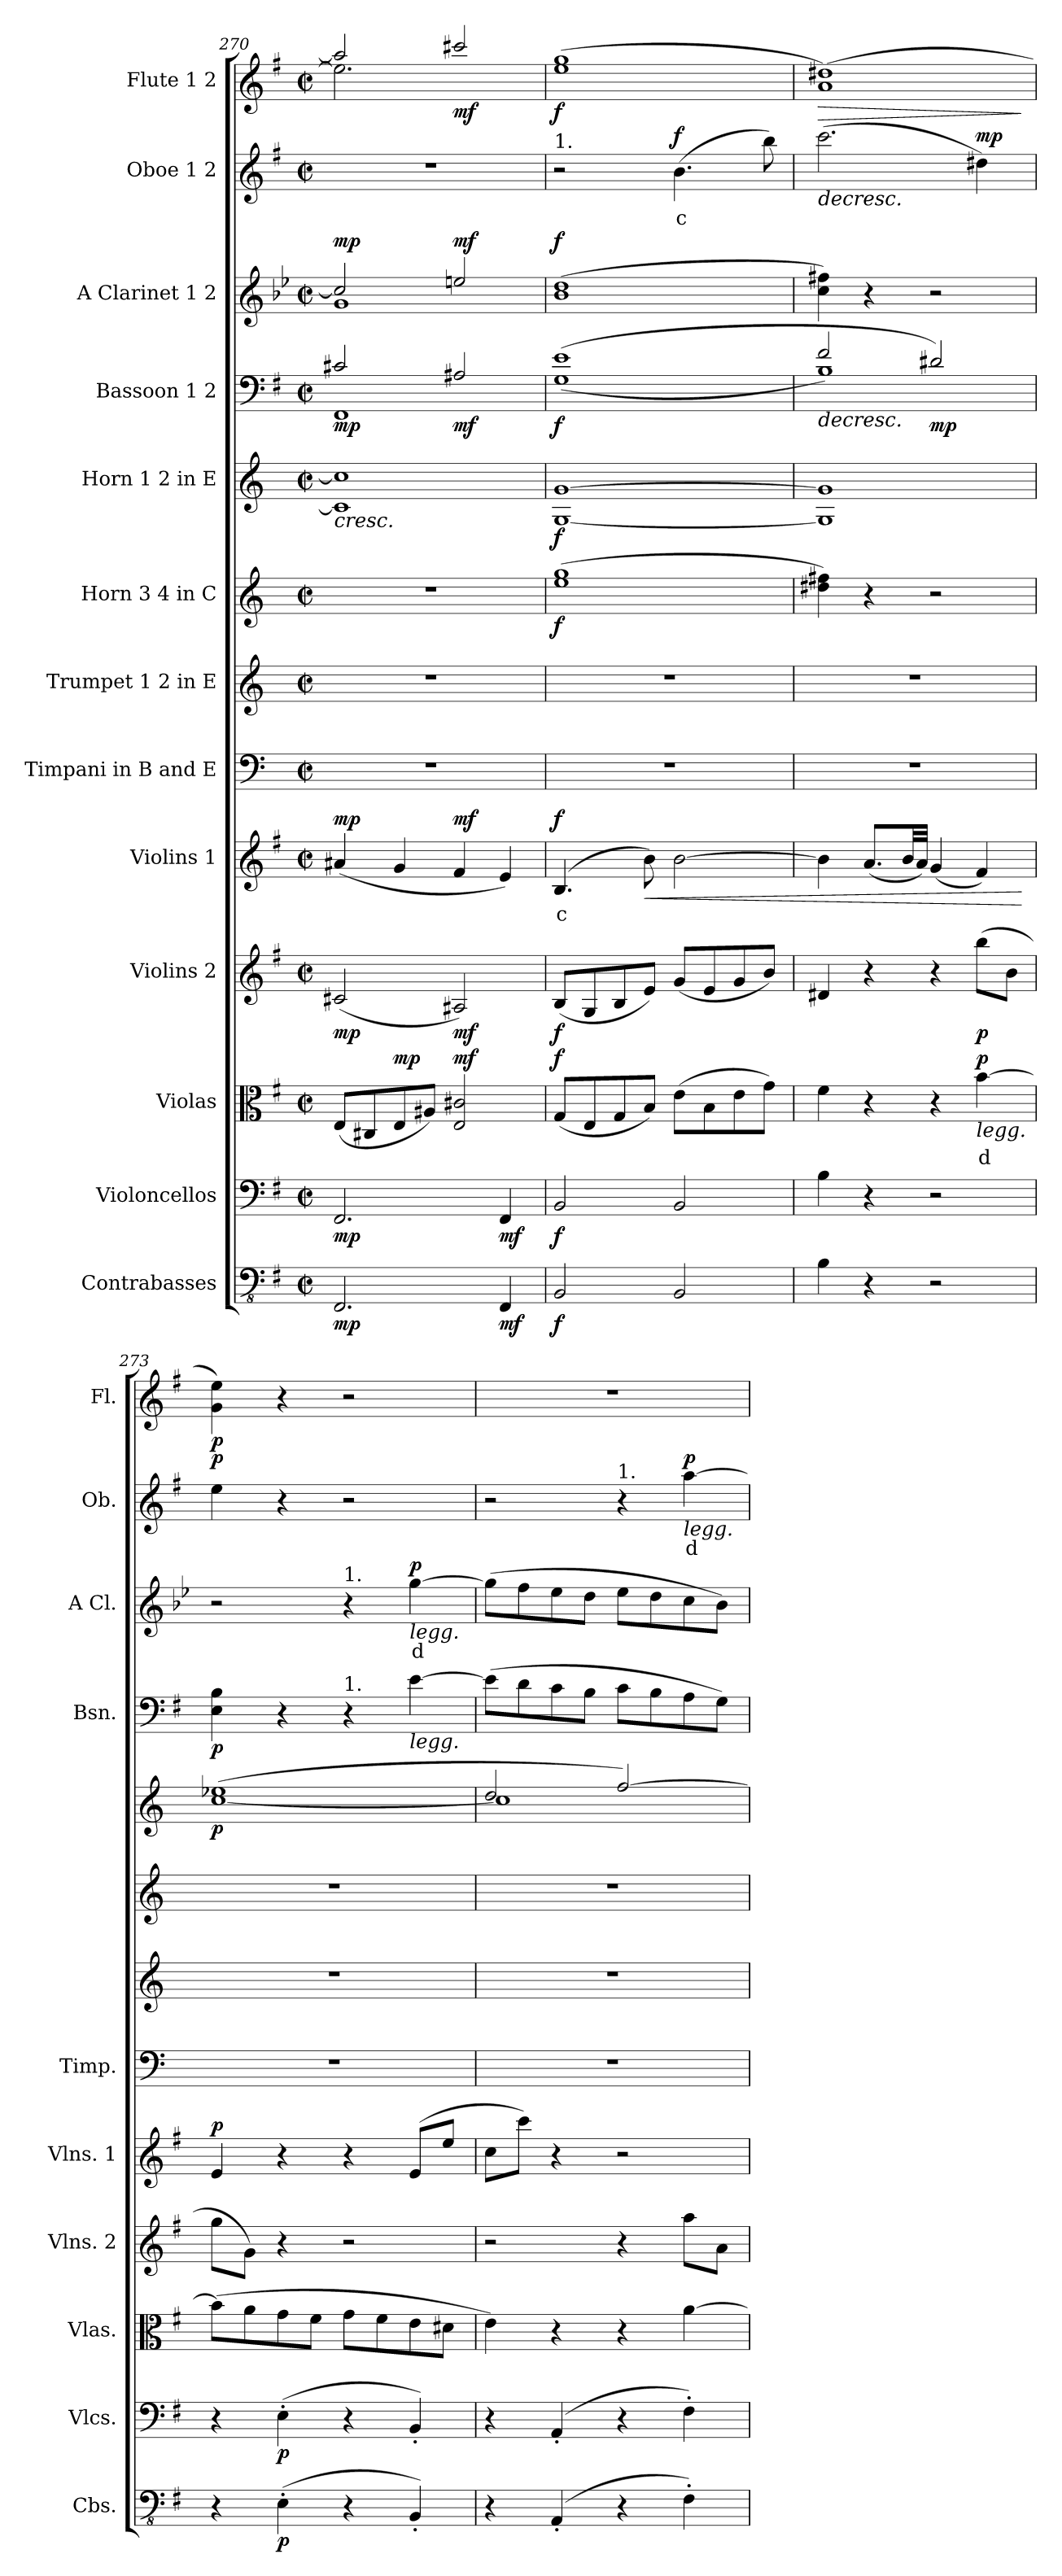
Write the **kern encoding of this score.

**kern	**dynam	**kern	**dynam	**kern	**text	**dynam	**kern	**dynam	**kern	**text	**dynam	**kern	**kern	**kern	**dynam	**kern	**dynam	**kern	**dynam	**kern	**text	**dynam	**kern	**text	**dynam	**kern	**dynam
*part13	*part13	*part12	*part12	*part11	*part11	*part11	*part10	*part10	*part9	*part9	*part9	*part8	*part7	*part6	*part6	*part5	*part5	*part4	*part4	*part3	*part3	*part3	*part2	*part2	*part2	*part1	*part1
*staff13	*staff13	*staff12	*staff12	*staff11	*staff11	*staff11	*staff10	*staff10	*staff9	*staff9	*staff9	*staff8	*staff7	*staff6	*staff6	*staff5	*staff5	*staff4	*staff4	*staff3	*staff3	*staff3	*staff2	*staff2	*staff2	*staff1	*staff1
*I"Contrabasses	*	*I"Violoncellos	*	*I"Violas	*	*	*I"Violins 2	*	*I"Violins 1	*	*	*I"Timpani in B and E	*I"Trumpet 1 2 in E	*I"Horn 3 4  in C	*	*I"Horn 1 2 in E	*	*I"Bassoon 1 2	*	*I"A Clarinet 1 2	*	*	*I"Oboe 1 2	*	*	*I"Flute 1 2	*
*I'Cbs.	*	*I'Vlcs.	*	*I'Vlas.	*	*	*I'Vlns. 2	*	*I'Vlns. 1	*	*	*I'Timp.	*	*	*	*	*	*I'Bsn.	*	*I'A Cl.	*	*	*I'Ob.	*	*	*I'Fl.	*
*clefFv4	*	*clefF4	*	*clefC3	*	*	*clefG2	*	*clefG2	*	*	*clefF4	*clefG2	*clefG2	*	*clefG2	*	*clefF4	*	*clefG2	*	*	*clefG2	*	*	*clefG2	*
*	*	*	*	*	*	*	*	*	*	*	*	*	*ITrd-2c-4	*ITrd7c12	*	*ITrd5c8	*	*	*	*ITrd2c3	*	*	*	*	*	*	*
*k[f#]	*	*k[f#]	*	*k[f#]	*	*	*k[f#]	*	*k[f#]	*	*	*k[]	*k[f#c#g#d#]	*k[]	*	*k[f#c#g#d#]	*	*k[f#]	*	*k[f#]	*	*	*k[f#]	*	*	*k[f#]	*
*M2/2	*	*M2/2	*	*M2/2	*	*	*M2/2	*	*M2/2	*	*	*M2/2	*M2/2	*M2/2	*	*M2/2	*	*M2/2	*	*M2/2	*	*	*M2/2	*	*	*M2/2	*
*met(c|)	*	*met(c|)	*	*met(c|)	*	*	*met(c|)	*	*met(c|)	*	*	*met(c|)	*met(c|)	*met(c|)	*	*met(c|)	*	*met(c|)	*	*met(c|)	*	*	*met(c|)	*	*	*met(c|)	*
=270	=270	=270	=270	=270	=270	=270	=270	=270	=270	=270	=270	=270	=270	=270	=270	=270	=270	=270	=270	=270	=270	=270	=270	=270	=270	=270	=270
!	!LO:DY:b	!	!LO:DY:b	!	!	!	!	!LO:DY:b	!	!	!LO:DY:b	!	!	!	!	!	!LO:HP:b	!	!LO:DY:b	!	!	!LO:DY:b	!	!	!	!	!
*	*	*	*	*	*	*	*	*	*	*	*	*	*	*	*	*	*	*^	*	*^	*	*	*	*	*	*^	*
2.FFF#/	mp	2.FF#/	mp	(<8E/L	.	.	(<2c#X/	mp	(<4a#X/	.	mp	1r	1r	1r	.	1E] 1e]	<	2c#X/	1FF#	mp	2a#/]	1e	.	mp	1r	.	.	2aa#/]	2.ee\]	.
.	.	.	.	8C#X/	.	.	.	.	.	.	.	.	.	.	.	.	.	.	.	.	.	.	.	.	.	.	.	.	.	.
!	!	!	!	!	!	!LO:DY:b	!	!	!	!	!	!	!	!	!	!	!	!	!	!	!	!	!	!	!	!	!	!	!	!
.	.	.	.	8E/	.	mp	.	.	4g/	.	.	.	.	.	.	.	.	.	.	.	.	.	.	.	.	.	.	.	.	.
.	.	.	.	8A#X/J)	.	.	.	.	.	.	.	.	.	.	.	.	.	.	.	.	.	.	.	.	.	.	.	.	.	.
!	!	!	!	!	!	!LO:DY:b	!	!LO:DY:b	!	!	!LO:DY:b	!	!	!	!	!	!	!	!	!LO:DY:b	!	!	!	!LO:DY:b	!	!	!	!	!	!LO:DY:b
.	.	.	.	2E/ 2c#X/	.	mf	2A#X/)	mf	4f#/	.	mf	.	.	.	.	.	.	2A#X/	.	mf	2cc#X/	.	.	mf	.	.	.	2ccc#X/	.	mf
!	!LO:DY:b	!	!LO:DY:b	!	!	!	!	!	!	!	!	!	!	!	!	!	!	!	!	!	!	!	!	!	!	!	!	!	!	!
4FFF#/	mf	4FF#/	mf	.	.	.	.	.	4e/)	.	.	.	.	.	.	.	.	.	.	.	.	.	.	.	.	.	.	.	4ryy	.
*	*	*	*	*	*	*	*	*	*	*	*	*	*	*	*	*	*	*	*	*	*v	*v	*	*	*	*	*	*	*	*
=271	=271	=271	=271	=271	=271	=271	=271	=271	=271	=271	=271	=271	=271	=271	=271	=271	=271	=271	=271	=271	=271	=271	=271	=271	=271	=271	=271	=271	=271
!	!	!	!	!	!	!	!	!	!	!	!	!	!	!	!	!	!	!	!	!	!	!	!	!LO:TX:a:t=1.	!	!	!	!	!
!	!LO:DY:b	!	!LO:DY:b	!	!	!LO:DY:b	!	!LO:DY:b	!	!LO:LY:b:color=#FF0000	!LO:DY:b	!	!	!	!LO:DY:b	!	!LO:DY:b	!	!	!LO:DY:b	!	!	!LO:DY:b	!	!	!	!	!	!LO:DY:b
*	*	*	*	*	*	*	*	*	*	*	*	*	*	*	*	*	*	*	*	*	*	*	*	*	*	*	*v	*v	*
2BBB/	f	2BB/	f	(<8G/L	.	f	(<8B/L	f	(>4.B/	c	f	1r	1r	(>1e 1g	f	[1BB [1B	f	(>1e	(<1G	f	(>1g 1b	.	f	2r	.	.	(>1ee 1gg	f
.	.	.	.	8E/	.	.	8G/	.	.	.	.	.	.	.	.	.	.	.	.	.	.	.	.	.	.	.	.	.
.	.	.	.	8G/	.	.	8B/	.	.	.	.	.	.	.	.	.	.	.	.	.	.	.	.	.	.	.	.	.
!	!	!	!	!	!	!	!	!	!	!	!LO:HP:b	!	!	!	!	!	!	!	!	!	!	!	!	!	!	!	!	!
.	.	.	.	8B/J)	.	.	8e/J)	.	8b\)	.	<	.	.	.	.	.	.	.	.	.	.	.	.	.	.	.	.	.
!	!	!	!	!	!	!	!	!	!	!	!	!	!	!	!	!	!	!	!	!	!	!	!	!	!LO:LY:b:color=#FF0000	!LO:DY:b	!	!
2BBB/	.	2BB/	.	(>8e\L	.	.	(<8g/L	.	[2b\	.	.	.	.	.	.	.	.	.	.	.	.	.	.	(>4.b\	c	f	.	.
.	.	.	.	8B\	.	.	8e/	.	.	.	.	.	.	.	.	.	.	.	.	.	.	.	.	.	.	.	.	.
.	.	.	.	8e\	.	.	8g/	.	.	.	.	.	.	.	.	.	.	.	.	.	.	.	.	.	.	.	.	.
.	.	.	.	8g\J)	.	.	8b/J)	.	.	.	.	.	.	.	.	.	.	.	.	.	.	.	.	8bb\)	.	.	.	.
=272	=272	=272	=272	=272	=272	=272	=272	=272	=272	=272	=272	=272	=272	=272	=272	=272	=272	=272	=272	=272	=272	=272	=272	=272	=272	=272	=272	=272
!	!	!	!	!	!	!	!	!	!	!	!	!	!	!	!	!	!	!	!	!LO:HP:b	!	!	!	!	!	!LO:HP:b	!	!LO:HP:b
4BB\	.	4B\	.	4f#\	.	.	4d#X/	.	4b\]	.	.	1r	1r	4d#X\ 4f#X\)	.	1BB] 1B]	.	2f#/	1B)	>	4a\ 4dd#X\)	.	.	(>2.ccc\	.	>	(>1a 1dd#X)	>
4r	.	4r	.	4r	.	.	4r	.	(<8.a/L	.	.	.	.	4r	.	.	.	.	.	.	4r	.	.	.	.	.	.	.
.	.	.	.	.	.	.	.	.	32b/LL	.	.	.	.	.	.	.	.	.	.	.	.	.	.	.	.	.	.	.
.	.	.	.	.	.	.	.	.	32a/JJJ)	.	.	.	.	.	.	.	.	.	.	.	.	.	.	.	.	.	.	.
!	!	!	!	!	!	!	!	!	!	!	!	!	!	!	!	!	!	!	!	!LO:DY:b	!	!	!	!	!	!	!	!
2r	.	2r	.	4r	.	.	4r	.	(<4g/	.	.	.	.	2r	.	.	.	2d#X/)	.	mp	2r	.	.	.	.	.	.	.
!	!	!	!	!LO:TX:b:i:t=legg.	!	!	!	!	!	!	!	!	!	!	!	!	!	!	!	!	!	!	!	!	!	!	!	!
!	!	!	!	!	!LO:LY:b:color=#FF0000	!LO:DY:b	!	!LO:DY:b	!	!	!	!	!	!	!	!	!	!	!	!	!	!	!	!	!	!LO:DY:b	!	!
.	.	.	.	[4b\	d	p	(>8bb\L	p	4f#/)	.	.	.	.	.	.	.	.	.	.	.	.	.	.	4dd#X\)	.	mp	.	.
.	.	.	.	.	.	.	8b\J	.	.	.	.	.	.	.	.	.	.	.	.	.	.	.	.	.	.	.	.	.
*	*	*	*	*	*	*	*	*	*	*	*	*	*	*	*	*	*	*v	*v	*	*	*	*	*	*	*	*	*
.	.	.	.	.	.	.	.	.	.	.	[	.	.	.	.	.	[	.	]	.	.	.	.	.	]	.	]
=273	=273	=273	=273	=273	=273	=273	=273	=273	=273	=273	=273	=273	=273	=273	=273	=273	=273	=273	=273	=273	=273	=273	=273	=273	=273	=273	=273
*	*	*	*	*	*	*	*	*	*	*	*	*	*	*	*	*^	*	*	*	*	*	*	*	*	*	*	*
!	!	!	!	!	!	!	!	!	!	!	!LO:DY:b	!	!	!	!	!	!	!LO:DY:b	!	!LO:DY:b	!	!	!	!	!	!LO:DY:b	!	!LO:DY:b
4r	.	4r	.	(>8b\L]	.	.	8gg\L	.	4e/	.	p	1r	1r	1r	.	(>1gn	[1e	p	4E\ 4B\	p	2r	.	.	4ee\	.	p	4g\ 4ee\)	p
.	.	.	.	8a\	.	.	8g\J)	.	.	.	.	.	.	.	.	.	.	.	.	.	.	.	.	.	.	.	.	.
!	!LO:DY:b	!	!LO:DY:b	!	!	!	!	!	!	!	!	!	!	!	!	!	!	!	!	!	!	!	!	!	!	!	!	!
(>4EE'\	p	(>4E'\	p	8g\	.	.	4r	.	4r	.	.	.	.	.	.	.	.	.	4r	.	.	.	.	4r	.	.	4r	.
.	.	.	.	8f#\J	.	.	.	.	.	.	.	.	.	.	.	.	.	.	.	.	.	.	.	.	.	.	.	.
!	!	!	!	!	!	!	!	!	!	!	!	!	!	!	!	!	!	!	!	!	!LO:TX:a:t=1.	!	!	!	!	!	!	!
!	!	!	!	!	!	!	!	!	!	!	!	!	!	!	!	!	!	!	!LO:TX:a:t=1.	!	!	!	!	!	!	!	!	!
4r	.	4r	.	8g\L	.	.	2r	.	4r	.	.	.	.	.	.	.	.	.	4r	.	4r	.	.	2r	.	.	2r	.
.	.	.	.	8f#\	.	.	.	.	.	.	.	.	.	.	.	.	.	.	.	.	.	.	.	.	.	.	.	.
!	!	!	!	!	!	!	!	!	!	!	!	!	!	!	!	!	!	!	!	!	!LO:TX:b:i:t=legg.	!	!	!	!	!	!	!
!	!	!	!	!	!	!	!	!	!	!	!	!	!	!	!	!	!	!	!LO:TX:b:i:t=legg.	!	!	!	!	!	!	!	!	!
!	!	!	!	!	!	!	!	!	!	!	!	!	!	!	!	!	!	!	!	!	!	!LO:LY:b:color=#FF0000	!LO:DY:b	!	!	!	!	!
4BBB'/)	.	4BB'/)	.	8e\	.	.	.	.	(<8e/L	.	.	.	.	.	.	.	.	.	[4e\	.	[4ee\	d	p	.	.	.	.	.
.	.	.	.	8d#X\J	.	.	.	.	8ee/J	.	.	.	.	.	.	.	.	.	.	.	.	.	.	.	.	.	.	.
=274	=274	=274	=274	=274	=274	=274	=274	=274	=274	=274	=274	=274	=274	=274	=274	=274	=274	=274	=274	=274	=274	=274	=274	=274	=274	=274	=274	=274
4r	.	4r	.	4e\)	.	.	2r	.	8cc\L	.	.	1r	1r	1r	.	2f#/	1e]	.	(>8e\L]	.	(>8ee\L]	.	.	2r	.	.	1r	.
.	.	.	.	.	.	.	.	.	8ccc\J)	.	.	.	.	.	.	.	.	.	8d\	.	8dd\	.	.	.	.	.	.	.
(>4AAA'/	.	(>4AA'/	.	4r	.	.	.	.	4r	.	.	.	.	.	.	.	.	.	8c\	.	8cc\	.	.	.	.	.	.	.
.	.	.	.	.	.	.	.	.	.	.	.	.	.	.	.	.	.	.	8B\J	.	8b\J	.	.	.	.	.	.	.
!	!	!	!	!	!	!	!	!	!	!	!	!	!	!	!	!	!	!	!	!	!	!	!	!LO:TX:a:t=1.	!	!	!	!
4r	.	4r	.	4r	.	.	4r	.	2r	.	.	.	.	.	.	[2a/)	.	.	8c\L	.	8cc\L	.	.	4r	.	.	.	.
.	.	.	.	.	.	.	.	.	.	.	.	.	.	.	.	.	.	.	8B\	.	8b\	.	.	.	.	.	.	.
!	!	!	!	!	!	!	!	!	!	!	!	!	!	!	!	!	!	!	!	!	!	!	!	!LO:TX:b:i:t=legg.	!	!	!	!
!	!	!	!	!	!	!	!	!	!	!	!	!	!	!	!	!	!	!	!	!	!	!	!	!	!LO:LY:b:color=#FF0000	!LO:DY:b	!	!
4FF#'\)	.	4F#'\)	.	[4a\	.	.	8aa\L	.	.	.	.	.	.	.	.	.	.	.	8A\	.	8a\	.	.	[4aa\	d	p	.	.
.	.	.	.	.	.	.	8a\J	.	.	.	.	.	.	.	.	.	.	.	8G\J)	.	8g\J)	.	.	.	.	.	.	.
*	*	*	*	*	*	*	*	*	*	*	*	*	*	*	*	*v	*v	*	*	*	*	*	*	*	*	*	*	*
=	=	=	=	=	=	=	=	=	=	=	=	=	=	=	=	=	=	=	=	=	=	=	=	=	=	=	=
*-	*-	*-	*-	*-	*-	*-	*-	*-	*-	*-	*-	*-	*-	*-	*-	*-	*-	*-	*-	*-	*-	*-	*-	*-	*-	*-	*-
